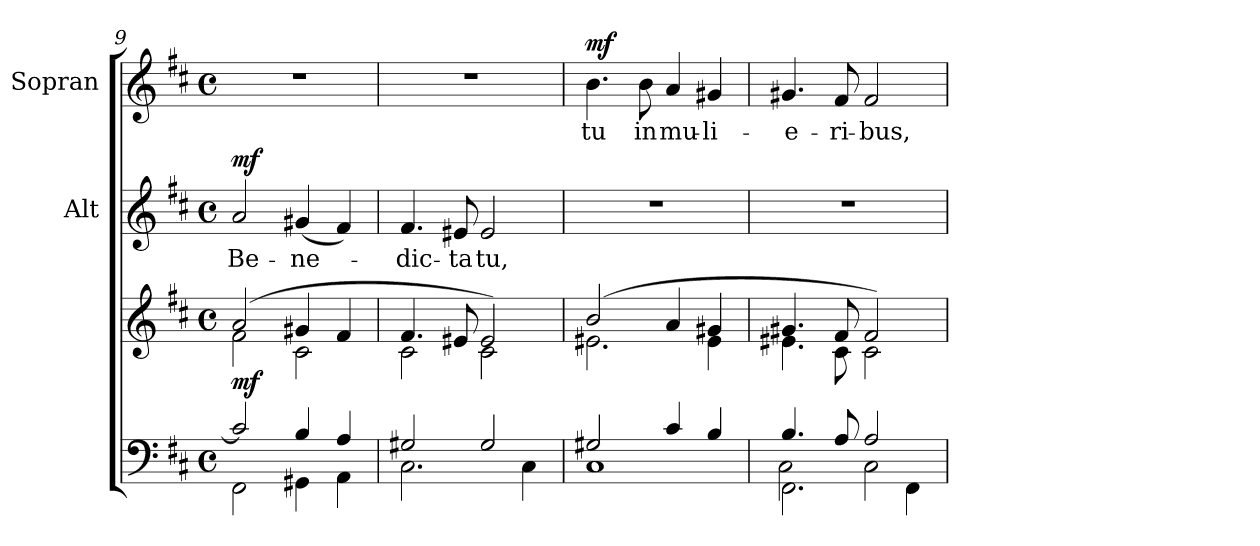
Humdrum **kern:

**kern	**kern	**dynam	**kern	**text	**dynam	**kern	**text	**dynam
*part3	*part3	*part3	*part2	*part2	*part2	*part1	*part1	*part1
*staff4	*staff3	*staff3/4	*staff2	*staff2	*staff2	*staff1	*staff1	*staff1
*	*	*	*I"Alt	*	*	*I"Sopran	*	*
*	*	*	*I'A.	*	*	*I'S.	*	*
*clefF4	*clefG2	*	*clefG2	*	*	*clefG2	*	*
*k[f#c#]	*k[f#c#]	*	*k[f#c#]	*	*	*k[f#c#]	*	*
*D:	*D:	*	*D:	*	*	*D:	*	*
*M4/4	*M4/4	*	*M4/4	*	*	*M4/4	*	*
*met(c)	*met(c)	*	*met(c)	*	*	*met(c)	*	*
=9	=9	=9	=9	=9	=9	=9	=9	=9
*^	*^	*	*	*	*	*	*	*
!	!	!	!	!LO:DY:b	!	!LO:LY:b	!LO:DY:a	!	!	!
2c#/]	2FF#\	(2a/	2f#\	mf	2a/	Be-	mf	1r	.	.
!	!	!	!	!	!	!LO:LY:b	!	!	!	!
4B/	4GG#X\	4g#X/	2c#\	.	(<4g#X/	-ne-	.	.	.	.
4A/	4AA\	4f#/	.	.	4f#/)	.	.	.	.	.
=10	=10	=10	=10	=10	=10	=10	=10	=10	=10	=10
!	!	!	!	!	!	!LO:LY:b	!	!	!	!
2G#X/	2.C#\	4.f#/	2c#\	.	4.f#/	-dic-	.	1r	.	.
!	!	!	!	!	!	!LO:LY:b	!	!	!	!
.	.	8e#X/	.	.	8e#X/	-ta	.	.	.	.
!	!	!	!	!	!	!LO:LY:b	!	!	!	!
2G#/	.	2e#/)	2c#\	.	2e#/	tu,	.	.	.	.
.	4C#\	.	.	.	.	.	.	.	.	.
=11	=11	=11	=11	=11	=11	=11	=11	=11	=11	=11
!	!	!	!	!	!	!	!	!	!LO:LY:b	!LO:DY:a
2G#X/	1C#	(2b/	2.e#X\	.	1r	.	.	4.b\	tu	mf
!	!	!	!	!	!	!	!	!	!LO:LY:b	!
.	.	.	.	.	.	.	.	8b\	in	.
!	!	!	!	!	!	!	!	!	!LO:LY:b	!
4c#/	.	4a/	.	.	.	.	.	4a/	mu-	.
!	!	!	!	!	!	!	!	!	!LO:LY:b	!
4B/	.	4g#X/	4e#\	.	.	.	.	4g#X/	-li-	.
!!LO:PB:g=z
=12	=12	=12	=12	=12	=12	=12	=12	=12	=12	=12
*	*^	*	*	*	*	*	*	*	*	*
!	!	!	!	!	!	!	!	!	!	!LO:LY:b	!
4.B/	2.FF#\	2C#\	4.g#X/	4.e#X\	.	1r	.	.	4.g#X/	-e-	.
!	!	!	!	!	!	!	!	!	!	!LO:LY:b	!
8A/	.	.	8f#/	8c#\	.	.	.	.	8f#/	-ri-	.
!	!	!	!	!	!	!	!	!	!	!LO:LY:b	!
2A/	.	2C#\	2f#/)	2c#\	.	.	.	.	2f#/	-bus,	.
.	4FF#\	.	.	.	.	.	.	.	.	.	.
*v	*v	*v	*	*	*	*	*	*	*	*	*
*	*v	*v	*	*	*	*	*	*	*
=	=	=	=	=	=	=	=	=
*-	*-	*-	*-	*-	*-	*-	*-	*-
